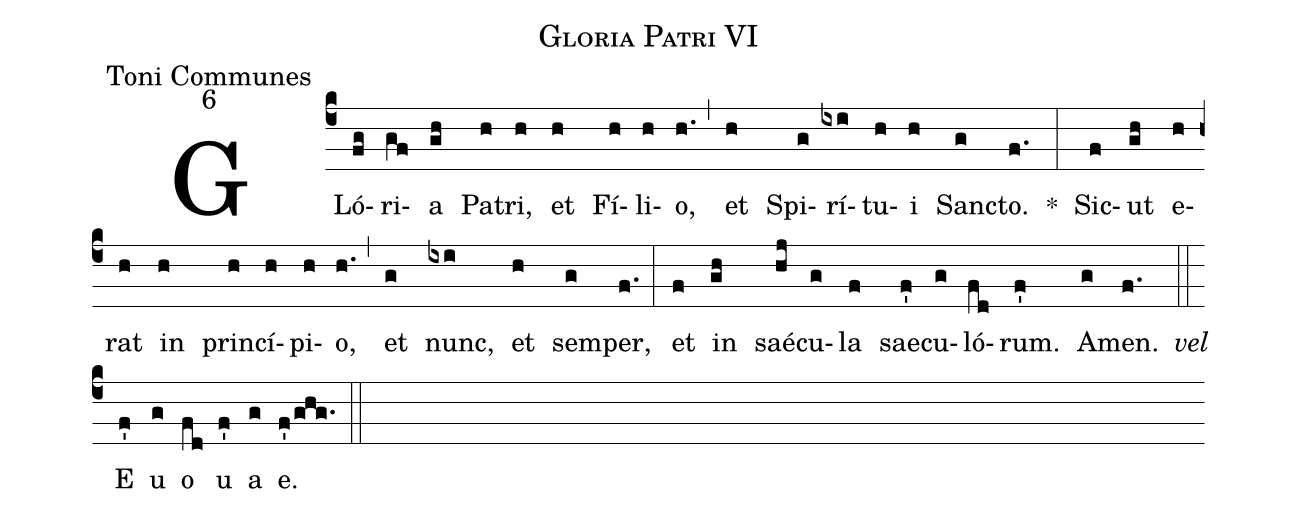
name:Gloria Patri VI;
office-part:Toni Communes;
mode:6;
%%
(c4) GLó(fg)ri(gf)a(gh) Pa(h)tri,(h) et(h) Fí(h)li(h)o,(h.) (,) et(h) Spi(g)rí(ixi)tu(h)i(h) San(g)cto.(f.) *(:) Sic(f)ut(gh) e(h)rat(h) in(h) prin(h)cí(h)pi(h)o,(h.) (,) et(g) nunc,(ixi) et(h) sem(g)per,(f.) (:) et(f) in(gh) saé(hj)cu(g)la(f) sae(f')cu(g)ló(fd)rum.(f') A(g)men.(f.) <i>vel</i>(::) <eu>E(f') u(g) o(fd) u(f') a(g) e.</eu>(f'/ghg.) (::)
